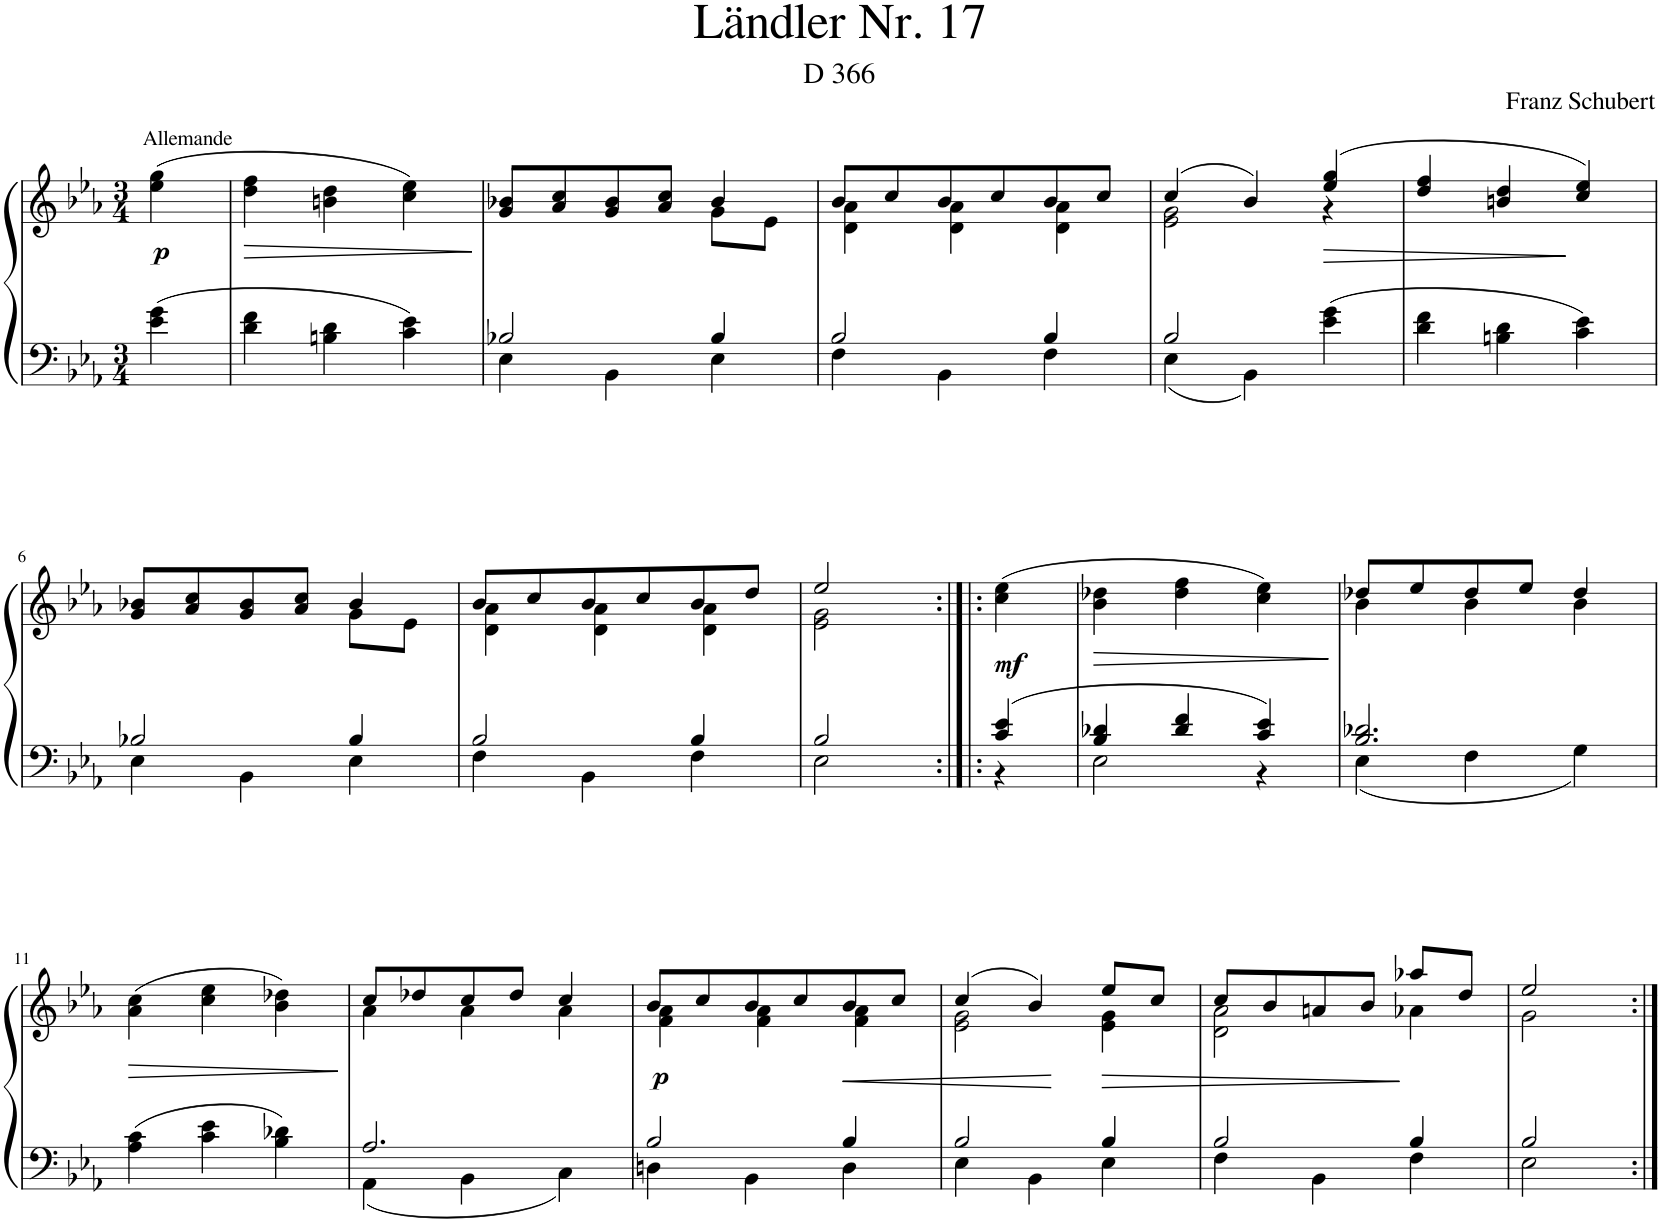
**kern	**kern	**dynam
*part1	*part1	*part1
*staff2	*staff1	*staff1/2
*I"Piano	*	*
*I'Pno.	*	*
*clefF4	*clefG2	*
*k[b-e-a-]	*k[b-e-a-]	*
*M3/4	*M3/4	*
=	=	=
!	!LO:TX:a:t=Allemande	!
!	!	!LO:DY:b
4e-\ 4g\	(4ee-\ 4gg\	p
=1	=1	=1
!	!	!LO:HP:b
4d\ 4f\	4dd\ 4ff\	>
4Bn\ 4d\	4bn\ 4dd\	.
4c\ 4e-\	4cc\ 4ee-\)	.
.	.	]
=2	=2	=2
*^	*^	*
2B-X/	4E-\	8g/ 8b-X/L	2ryy	.
.	.	8a-/ 8cc/	.	.
.	4BB-\	8g/ 8b-/	.	.
.	.	8a-/ 8cc/J	.	.
4B-/	4E-\	4b-/	8g\L	.
.	.	.	8e-\J	.
=3	=3	=3	=3	=3
2B-/	4F\	8b-/L	4d\ 4a-\	.
.	.	8cc/	.	.
.	4BB-\	8b-/	4d\ 4a-\	.
.	.	8cc/	.	.
4B-/	4F\	8b-/	4d\ 4a-\	.
.	.	8cc/J	.	.
=4	=4	=4	=4	=4
2B-/	4E-\	(4cc/	2e-\ 2g\	.
.	4BB-\	4b-/)	.	.
!	!	!	!	!LO:HP:b
4e-\ 4g\	4ryy	(4ee-/ 4gg/	4r	>
*v	*v	*	*	*
*	*v	*v	*
=5	=5	=5
4d\ 4f\	4dd/ 4ff/	.
4Bn\ 4d\	4bn/ 4dd/	.
4c\ 4e-\	4cc/ 4ee-/)	]
!!LO:LB:g=z
=6	=6	=6
*^	*^	*
2B-X/	4E-\	8g/ 8b-X/L	2ryy	.
.	.	8a-/ 8cc/	.	.
.	4BB-\	8g/ 8b-/	.	.
.	.	8a-/ 8cc/J	.	.
4B-/	4E-\	4b-/	8g\L	.
.	.	.	8e-\J	.
=7	=7	=7	=7	=7
2B-/	4F\	8b-/L	4d\ 4a-\	.
.	.	8cc/	.	.
.	4BB-\	8b-/	4d\ 4a-\	.
.	.	8cc/	.	.
4B-/	4F\	8b-/	4d\ 4a-\	.
.	.	8dd/J	.	.
=8	=8	=8	=8	=8
2B-/	2E-\	2ee-/	2e-\ 2g\	.
=8X1:|!|:	=8X1:|!|:	=8X1:|!|:	=8X1:|!|:	=8X1:|!|:
!	!	!	!	!LO:DY:b
*	*	*v	*v	*
4c/ 4e-/	4r	(4cc\ 4ee-\	mf
=9	=9	=9	=9
!	!	!	!LO:HP:b
4B-/ 4d-X/	2E-\	4b-\ 4dd-X\	>
4d-/ 4f/	.	4dd-\ 4ff\	.
4c/ 4e-/	4r	4cc\ 4ee-\)	.
*v	*v	*	*
.	.	]
=10	=10	=10
*^	*^	*
2.B-/ 2.d-X/	4E-\	8dd-X/L	4b-\	.
.	.	8ee-/	.	.
.	4F\	8dd-/	4b-\	.
.	.	8ee-/J	.	.
.	4G\	4dd-/	4b-\	.
!!LO:LB:g=z
=11	=11	=11	=11	=11
!	!	!	!	!LO:HP:b
*v	*v	*	*	*
*	*v	*v	*
4A-\ 4c\	(4a-\ 4cc\	>
4c\ 4e-\	4cc\ 4ee-\	.
4B-\ 4d-X\	4b-\ 4dd-X\)	.
.	.	]
=12	=12	=12
*^	*^	*
2.A-/	4AA-\	8cc/L	4a-\	.
.	.	8dd-X/	.	.
.	4BB-\	8cc/	4a-\	.
.	.	8dd-/J	.	.
.	4C\	4cc/	4a-\	.
=13	=13	=13	=13	=13
!	!	!	!	!LO:DY:b
2B-/	4Dn\	8b-/L	4f\ 4a-\	p
.	.	8cc/	.	.
.	4BB-\	8b-/	4f\ 4a-\	.
.	.	8cc/	.	.
!	!	!	!	!LO:HP:b
4B-/	4D\	8b-/	4f\ 4a-\	<
.	.	8cc/J	.	.
=14	=14	=14	=14	=14
2B-/	4E-\	(4cc/	2e-\ 2g\	.
.	4BB-\	4b-/)	.	.
!	!	!	!	!LO:HP:n=1:b
4B-/	4E-\	8ee-/L	4e-\ 4g\	[ >
.	.	8cc/J	.	.
=15	=15	=15	=15	=15
2B-/	4F\	8cc/L	2d\ 2a-\	.
.	.	8b-/	.	.
.	4BB-\	8an/	.	.
.	.	8b-/J	.	.
4B-/	4F\	8aa-X/L	4a-X\	]
.	.	8dd/J	.	.
=16	=16	=16	=16	=16
2B-/	2E-\	2ee-/	2g\	.
*v	*v	*	*	*
*	*v	*v	*
=:|!	=:|!	=:|!
*-	*-	*-
